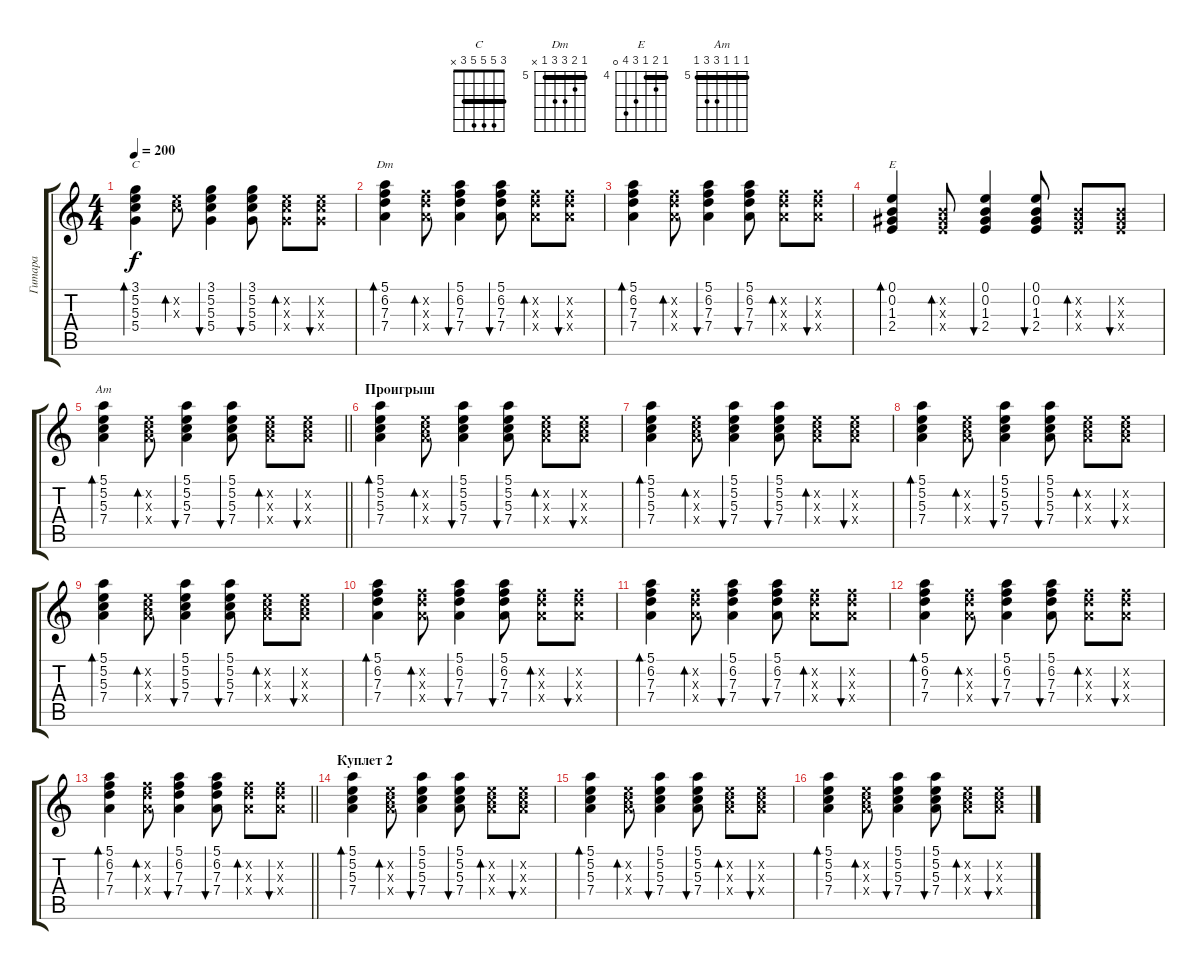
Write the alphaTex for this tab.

\track ("Гитара" "Гитара") {instrument acousticguitarsteel}
\staff {score tabs}
\tuning (E4 B3 G3 D3 A2 E2) {hide}
\chord ("C" 3 5 5 5 3 x) {barre 3}
\chord ("Dm" 5 6 7 7 5 x) {firstfret 5 barre 5}
\chord ("E" 4 5 4 6 7 0) {firstfret 4 barre 4}
\chord ("Am" 5 5 5 7 7 5) {firstfret 5 barre 5}
\ts (4 4)
\tempo 200
\clef g2
\ks c
(3.1 5.2 5.3 5.4).4{bd 60 ch "C" dy f} (5.2{x} 5.3{x}).8{bd 60} (3.1 5.2 5.3 5.4).4{bu 60} (3.1 5.2 5.3 5.4).8{bu 60} (5.2{x} 5.3{x} 5.4{x}).8{bd 60} (5.2{x} 5.3{x} 5.4{x}).8{bu 60} |
(5.1 6.2 7.3 7.4).4{bd 60 ch "Dm"} (6.2{x} 7.3{x} 7.4{x}).8{bd 60} (5.1 6.2 7.3 7.4).4{bu 60} (5.1 6.2 7.3 7.4).8{bu 60} (6.2{x} 7.3{x} 7.4{x}).8{bd 60} (6.2{x} 7.3{x} 7.4{x}).8{bu 60} |
(5.1 6.2 7.3 7.4).4{bd 60} (6.2{x} 7.3{x} 7.4{x}).8{bd 60} (5.1 6.2 7.3 7.4).4{bu 60} (5.1 6.2 7.3 7.4).8{bu 60} (6.2{x} 7.3{x} 7.4{x}).8{bd 60} (6.2{x} 7.3{x} 7.4{x}).8{bu 60} |
(0.1 0.2 1.3 2.4).4{bd 60 ch "E"} (0.2{x} 1.3{x} 2.4{x}).8{bd 60} (0.1 0.2 1.3 2.4).4{bu 60} (0.1 0.2 1.3 2.4).8{bu 60} (0.2{x} 1.3{x} 2.4{x}).8{bd 60} (0.2{x} 1.3{x} 2.4{x}).8{bu 60} |
\barLineRight lightlight
(5.1 5.2 5.3 7.4).4{bd 60 ch "Am"} (5.2{x} 5.3{x} 7.4{x}).8{bd 60} (5.1 5.2 5.3 7.4).4{bu 60} (5.1 5.2 5.3 7.4).8{bu 60} (5.2{x} 5.3{x} 7.4{x}).8{bd 60} (5.2{x} 5.3{x} 7.4{x}).8{bu 60} |
\section ("" "Проигрыш")
(5.1 5.2 5.3 7.4).4{bd 60} (5.2{x} 5.3{x} 7.4{x}).8{bd 60} (5.1 5.2 5.3 7.4).4{bu 60} (5.1 5.2 5.3 7.4).8{bu 60} (5.2{x} 5.3{x} 7.4{x}).8{bd 60} (5.2{x} 5.3{x} 7.4{x}).8{bu 60} |
(5.1 5.2 5.3 7.4).4{bd 60} (5.2{x} 5.3{x} 7.4{x}).8{bd 60} (5.1 5.2 5.3 7.4).4{bu 60} (5.1 5.2 5.3 7.4).8{bu 60} (5.2{x} 5.3{x} 7.4{x}).8{bd 60} (5.2{x} 5.3{x} 7.4{x}).8{bu 60} |
(5.1 5.2 5.3 7.4).4{bd 60} (5.2{x} 5.3{x} 7.4{x}).8{bd 60} (5.1 5.2 5.3 7.4).4{bu 60} (5.1 5.2 5.3 7.4).8{bu 60} (5.2{x} 5.3{x} 7.4{x}).8{bd 60} (5.2{x} 5.3{x} 7.4{x}).8{bu 60} |
(5.1 5.2 5.3 7.4).4{bd 60} (5.2{x} 5.3{x} 7.4{x}).8{bd 60} (5.1 5.2 5.3 7.4).4{bu 60} (5.1 5.2 5.3 7.4).8{bu 60} (5.2{x} 5.3{x} 7.4{x}).8{bd 60} (5.2{x} 5.3{x} 7.4{x}).8{bu 60} |
(5.1 6.2 7.3 7.4).4{bd 60} (6.2{x} 7.3{x} 7.4{x}).8{bd 60} (5.1 6.2 7.3 7.4).4{bu 60} (5.1 6.2 7.3 7.4).8{bu 60} (6.2{x} 7.3{x} 7.4{x}).8{bd 60} (6.2{x} 7.3{x} 7.4{x}).8{bu 60} |
(5.1 6.2 7.3 7.4).4{bd 60} (6.2{x} 7.3{x} 7.4{x}).8{bd 60} (5.1 6.2 7.3 7.4).4{bu 60} (5.1 6.2 7.3 7.4).8{bu 60} (6.2{x} 7.3{x} 7.4{x}).8{bd 60} (6.2{x} 7.3{x} 7.4{x}).8{bu 60} |
(5.1 6.2 7.3 7.4).4{bd 60} (6.2{x} 7.3{x} 7.4{x}).8{bd 60} (5.1 6.2 7.3 7.4).4{bu 60} (5.1 6.2 7.3 7.4).8{bu 60} (6.2{x} 7.3{x} 7.4{x}).8{bd 60} (6.2{x} 7.3{x} 7.4{x}).8{bu 60} |
\barLineRight lightlight
(5.1 6.2 7.3 7.4).4{bd 60} (6.2{x} 7.3{x} 7.4{x}).8{bd 60} (5.1 6.2 7.3 7.4).4{bu 60} (5.1 6.2 7.3 7.4).8{bu 60} (6.2{x} 7.3{x} 7.4{x}).8{bd 60} (6.2{x} 7.3{x} 7.4{x}).8{bu 60} |
\section ("" "Куплет 2")
(5.1 5.2 5.3 7.4).4{bd 60} (5.2{x} 5.3{x} 7.4{x}).8{bd 60} (5.1 5.2 5.3 7.4).4{bu 60} (5.1 5.2 5.3 7.4).8{bu 60} (5.2{x} 5.3{x} 7.4{x}).8{bd 60} (5.2{x} 5.3{x} 7.4{x}).8{bu 60} |
(5.1 5.2 5.3 7.4).4{bd 60} (5.2{x} 5.3{x} 7.4{x}).8{bd 60} (5.1 5.2 5.3 7.4).4{bu 60} (5.1 5.2 5.3 7.4).8{bu 60} (5.2{x} 5.3{x} 7.4{x}).8{bd 60} (5.2{x} 5.3{x} 7.4{x}).8{bu 60} |
(5.1 5.2 5.3 7.4).4{bd 60} (5.2{x} 5.3{x} 7.4{x}).8{bd 60} (5.1 5.2 5.3 7.4).4{bu 60} (5.1 5.2 5.3 7.4).8{bu 60} (5.2{x} 5.3{x} 7.4{x}).8{bd 60} (5.2{x} 5.3{x} 7.4{x}).8{bu 60}
